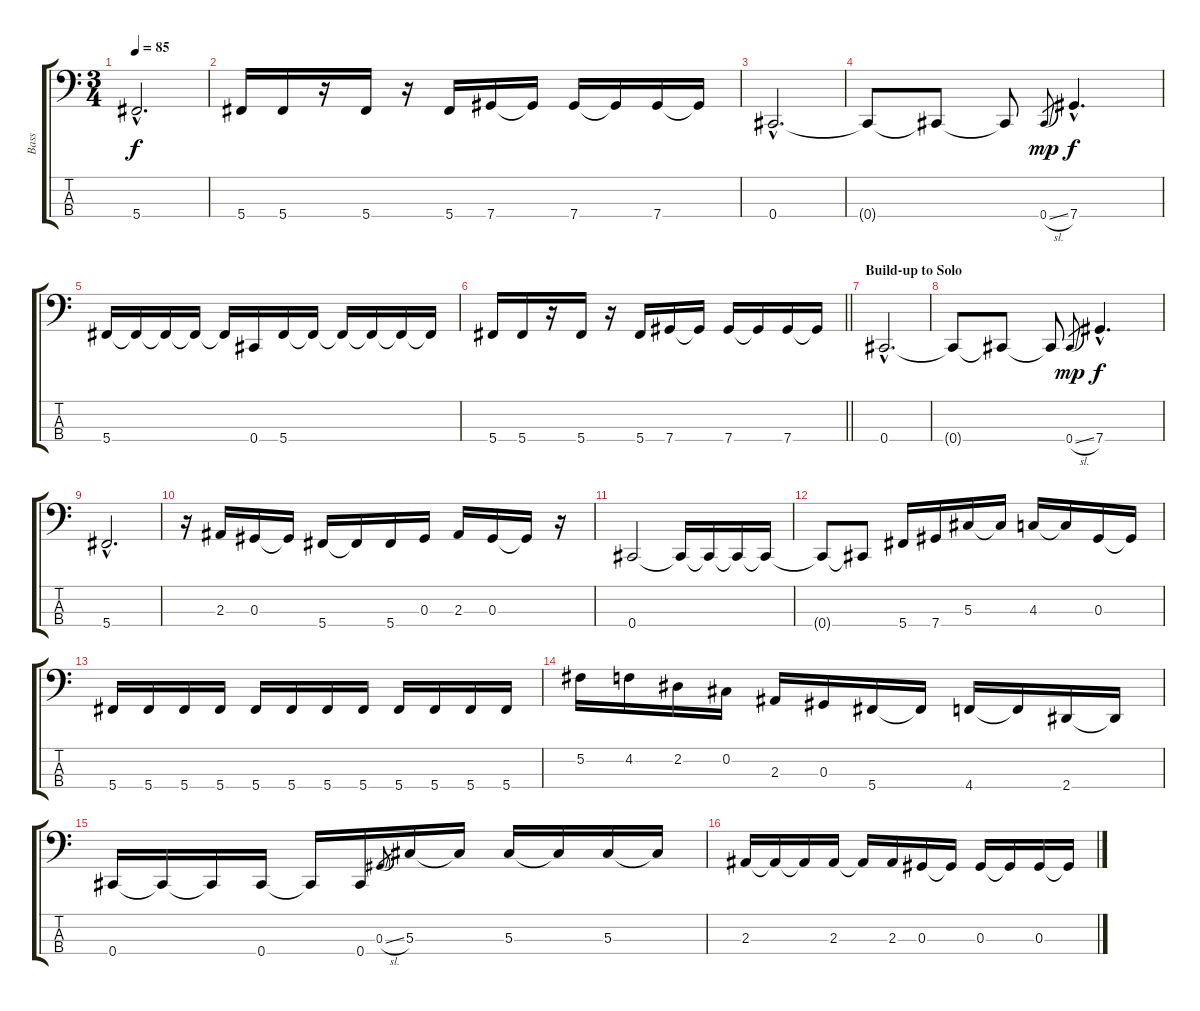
\track ("Bass" "Bass") {instrument electricbassfinger}
\staff {score tabs}
\tuning (Gb2 Db2 Ab1 Db1) {hide}
\ts (3 4)
\tempo 85
\clef f4
\ks c
5.4{hac}.2{d dy f} |
5.4.16 5.4.16 r.16 5.4.16 r.16 5.4.16 7.4.16 7.4{t}.16 7.4.16 7.4{t}.16 7.4.16 7.4{t}.16 |
0.4{hac}.2{d} |
0.4{t}.8 0.4{t}.8 0.4{t}.8 0.4{sl}.8{gr dy mp} 7.4{hac}.4{d dy f} |
5.4.16 5.4{t}.16 5.4{t}.16 5.4{t}.16 5.4{t}.16 0.4.16 5.4.16 5.4{t}.16 5.4{t}.16 5.4{t}.16 5.4{t}.16 5.4{t}.16 |
\barLineRight lightlight
5.4.16 5.4.16 r.16 5.4.16 r.16 5.4.16 7.4.16 7.4{t}.16 7.4.16 7.4{t}.16 7.4.16 7.4{t}.16 |
\section ("" "Build-up to Solo")
0.4{hac}.2{d} |
0.4{t}.8 0.4{t}.8 0.4{t}.8 0.4{sl}.8{gr dy mp} 7.4{hac}.4{d dy f} |
5.4{hac}.2{d} |
r.16 2.3.16 0.3.16 0.3{t}.16 5.4.16 5.4{t}.16 5.4.16 0.3.16 2.3.16 0.3.16 0.3{t}.16 r.16 |
0.4.2 0.4{t}.16 0.4{t}.16 0.4{t}.16 0.4{t}.16 |
0.4{t}.8 0.4{t}.8 5.4.16 7.4.16 5.3.16 5.3{t}.16 4.3.16 4.3{t}.16 0.3.16 0.3{t}.16 |
5.4.16 5.4.16 5.4.16 5.4.16 5.4.16 5.4.16 5.4.16 5.4.16 5.4.16 5.4.16 5.4.16 5.4.16 |
5.2.16 4.2.16 2.2.16 0.2.16 2.3.16 0.3.16 5.4.16 5.4{t}.16 4.4.16 4.4{t}.16 2.4.16 2.4{t}.16 |
0.4.16 0.4{t}.16 0.4{t}.16 0.4.16 0.4{t}.16 0.4.16 0.3{sl}.8{gr} 5.3.16 5.3{t}.16 5.3.16 5.3{t}.16 5.3.16 5.3{t}.16 |
2.3.16 2.3{t}.16 2.3{t}.16 2.3.16 2.3{t}.16 2.3.16 0.3.16 0.3{t}.16 0.3.16 0.3{t}.16 0.3.16 0.3{t}.16
